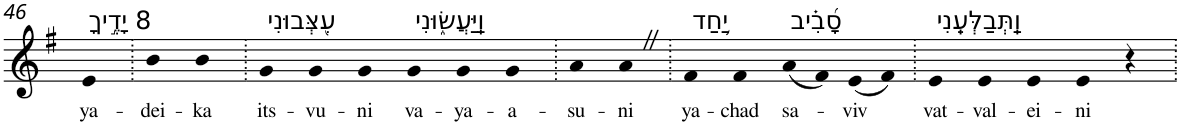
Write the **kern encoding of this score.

**kern	**text
*part1	*part1
*staff1	*staff1
*I"Piano	*
*I'Pno	*
!!LO:PB:g=z
*clefG2	*
*k[f#]	*
*G:	*
=46	=46
!LO:TX:a:t=8 יָדֶ֣יךָ	!
!	!LO:LY:b
4e	ya-
=47.	=47.
!	!LO:LY:b
4b	-dei-
!	!LO:LY:b
4b	-ka
=48.	=48.
!LO:TX:a:t=עִ֭צְּבוּנִי	!
!	!LO:LY:b
4g	its-
!	!LO:LY:b
4g	-vu-
!	!LO:LY:b
4g	-ni
!LO:TX:a:t=וַֽיַּעֲשׂ֑וּנִי	!
!	!LO:LY:b
4g	va-
!	!LO:LY:b
4g	-ya-
!	!LO:LY:b
4g	-a-
=49.	=49.
!	!LO:LY:b
4a	-su-
!	!LO:LY:b
4aZ	-ni
=50.	=50.
!LO:TX:a:t=יַ֥חַד	!
!	!LO:LY:b
4f#	ya-
!	!LO:LY:b
4f#	-chad
!LO:TX:a:t=סָ֝בִ֗יב	!
!	!LO:LY:b
(8a	sa-
8f#)	.
!	!LO:LY:b
(8e	-viv
8f#)	.
=51.	=51.
!LO:TX:a:t=וַֽתְּבַלְּעֵֽנִי	!
!	!LO:LY:b
4e	vat-
!	!LO:LY:b
4e	-val-
!	!LO:LY:b
4e	-ei-
!	!LO:LY:b
4e	-ni
4r	.
=.	=.
*-	*-
